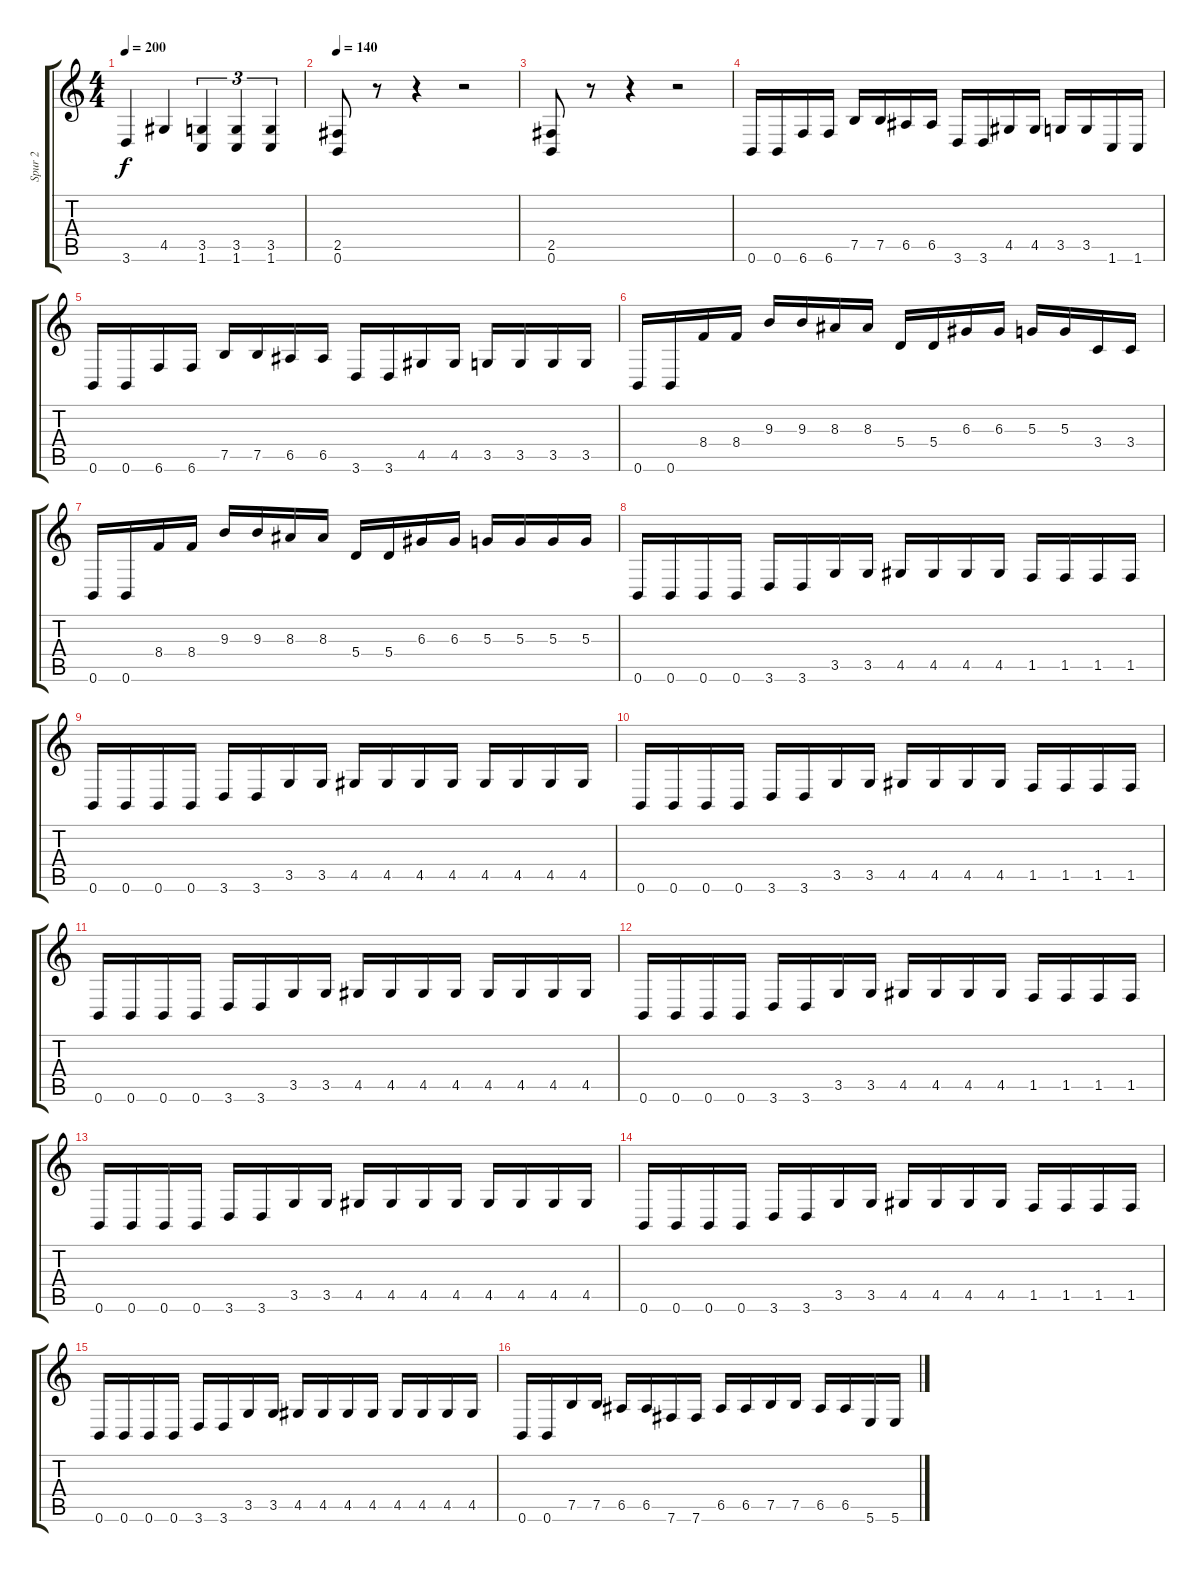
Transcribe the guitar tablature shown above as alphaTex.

\track ("Spur 2" "Spur 2") {instrument overdrivenguitar}
\staff {score tabs}
\tuning (B3 Gb3 D3 A2 E2 B1) {hide}
\ts (4 4)
\tempo 200
\clef g2
\ks c
3.6.4{dy f} 4.5.4 (3.5 1.6).4{tu (3 2)} (3.5 1.6).4{tu (3 2)} (3.5 1.6).4{tu (3 2)} |
\tempo 140
(2.5 0.6).8 r.8 r.4 r.2 |
(2.5 0.6).8 r.8 r.4 r.2 |
0.6.16 0.6.16 6.6.16 6.6.16 7.5.16 7.5.16 6.5.16 6.5.16 3.6.16 3.6.16 4.5.16 4.5.16 3.5.16 3.5.16 1.6.16 1.6.16 |
0.6.16 0.6.16 6.6.16 6.6.16 7.5.16 7.5.16 6.5.16 6.5.16 3.6.16 3.6.16 4.5.16 4.5.16 3.5.16 3.5.16 3.5.16 3.5.16 |
0.6.16 0.6.16 8.4.16 8.4.16 9.3.16 9.3.16 8.3.16 8.3.16 5.4.16 5.4.16 6.3.16 6.3.16 5.3.16 5.3.16 3.4.16 3.4.16 |
0.6.16 0.6.16 8.4.16 8.4.16 9.3.16 9.3.16 8.3.16 8.3.16 5.4.16 5.4.16 6.3.16 6.3.16 5.3.16 5.3.16 5.3.16 5.3.16 |
0.6.16 0.6.16 0.6.16 0.6.16 3.6.16 3.6.16 3.5.16 3.5.16 4.5.16 4.5.16 4.5.16 4.5.16 1.5.16 1.5.16 1.5.16 1.5.16 |
0.6.16 0.6.16 0.6.16 0.6.16 3.6.16 3.6.16 3.5.16 3.5.16 4.5.16 4.5.16 4.5.16 4.5.16 4.5.16 4.5.16 4.5.16 4.5.16 |
0.6.16 0.6.16 0.6.16 0.6.16 3.6.16 3.6.16 3.5.16 3.5.16 4.5.16 4.5.16 4.5.16 4.5.16 1.5.16 1.5.16 1.5.16 1.5.16 |
0.6.16 0.6.16 0.6.16 0.6.16 3.6.16 3.6.16 3.5.16 3.5.16 4.5.16 4.5.16 4.5.16 4.5.16 4.5.16 4.5.16 4.5.16 4.5.16 |
0.6.16 0.6.16 0.6.16 0.6.16 3.6.16 3.6.16 3.5.16 3.5.16 4.5.16 4.5.16 4.5.16 4.5.16 1.5.16 1.5.16 1.5.16 1.5.16 |
0.6.16 0.6.16 0.6.16 0.6.16 3.6.16 3.6.16 3.5.16 3.5.16 4.5.16 4.5.16 4.5.16 4.5.16 4.5.16 4.5.16 4.5.16 4.5.16 |
0.6.16 0.6.16 0.6.16 0.6.16 3.6.16 3.6.16 3.5.16 3.5.16 4.5.16 4.5.16 4.5.16 4.5.16 1.5.16 1.5.16 1.5.16 1.5.16 |
0.6.16 0.6.16 0.6.16 0.6.16 3.6.16 3.6.16 3.5.16 3.5.16 4.5.16 4.5.16 4.5.16 4.5.16 4.5.16 4.5.16 4.5.16 4.5.16 |
0.6.16 0.6.16 7.5.16 7.5.16 6.5.16 6.5.16 7.6.16 7.6.16 6.5.16 6.5.16 7.5.16 7.5.16 6.5.16 6.5.16 5.6.16 5.6.16
